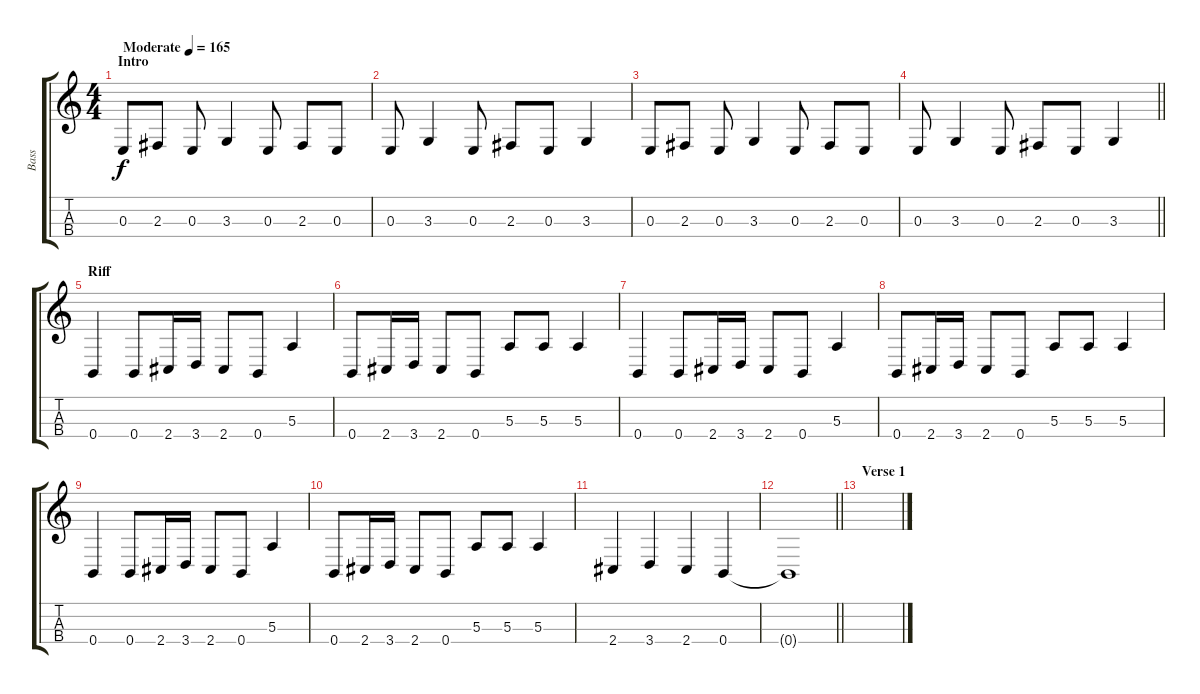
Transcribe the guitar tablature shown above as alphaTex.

\track ("Bass" "Bass") {instrument electricbassfinger}
\staff {score tabs}
\tuning (D3 A2 E2 B1) {hide}
\ts (4 4)
\section ("" "Intro")
\tempo (165 "Moderate")
\clef g2
\ks c
0.3.8{dy f instrument electricbassfinger} 2.3.8 0.3.8 3.3.4 0.3.8 2.3.8 0.3.8 |
0.3.8 3.3.4 0.3.8 2.3.8 0.3.8 3.3.4 |
0.3.8 2.3.8 0.3.8 3.3.4 0.3.8 2.3.8 0.3.8 |
\barLineRight lightlight
0.3.8 3.3.4 0.3.8 2.3.8 0.3.8 3.3.4 |
\section ("" "Riff")
0.4.4 0.4.8 2.4.16 3.4.16 2.4.8 0.4.8 5.3.4 |
0.4.8 2.4.16 3.4.16 2.4.8 0.4.8 5.3.8 5.3.8 5.3.4 |
0.4.4 0.4.8 2.4.16 3.4.16 2.4.8 0.4.8 5.3.4 |
0.4.8 2.4.16 3.4.16 2.4.8 0.4.8 5.3.8 5.3.8 5.3.4 |
0.4.4 0.4.8 2.4.16 3.4.16 2.4.8 0.4.8 5.3.4 |
0.4.8 2.4.16 3.4.16 2.4.8 0.4.8 5.3.8 5.3.8 5.3.4 |
2.4.4 3.4.4 2.4.4 0.4.4 |
\barLineRight lightlight
0.4{t}.1 |
\section ("" "Verse 1 ")
